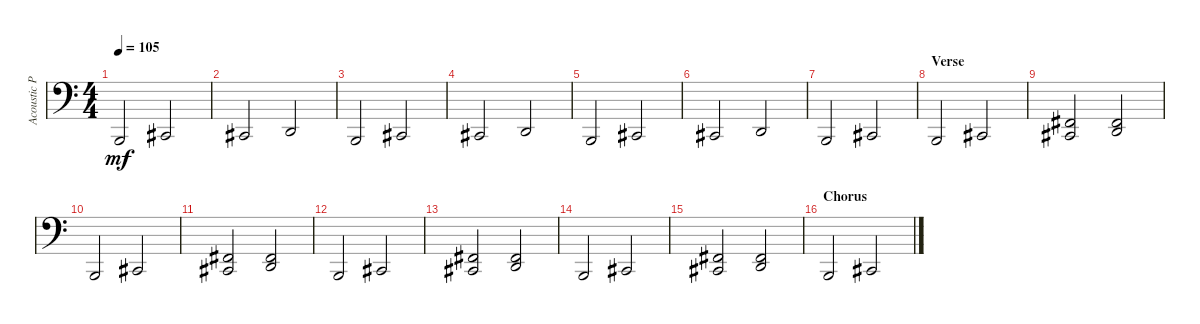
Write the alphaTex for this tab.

\track ("Acoustic Piano (Staff 2)" "Acoustic P") {instrument acousticgrandpiano}
\staff {score}
\tuning (E4 B3 G3 D3 A2 E2 B1) {hide}
\ts (4 4)
\tempo 105
\clef f4
\ks c
0.7.2{dy mf} 2.7.2 |
2.7.2 3.7.2 |
0.7.2 2.7.2 |
2.7.2 3.7.2 |
0.7.2 2.7.2 |
2.7.2 3.7.2 |
0.7.2 2.7.2 |
\section ("" "Verse")
0.7.2 2.7.2 |
(2.6 2.7).2 (2.6 3.7).2 |
0.7.2 2.7.2 |
(2.6 2.7).2 (2.6 3.7).2 |
0.7.2 2.7.2 |
(2.6 2.7).2 (2.6 3.7).2 |
0.7.2 2.7.2 |
(2.6 2.7).2 (2.6 3.7).2 |
\section ("" "Chorus")
0.7.2 2.7.2
